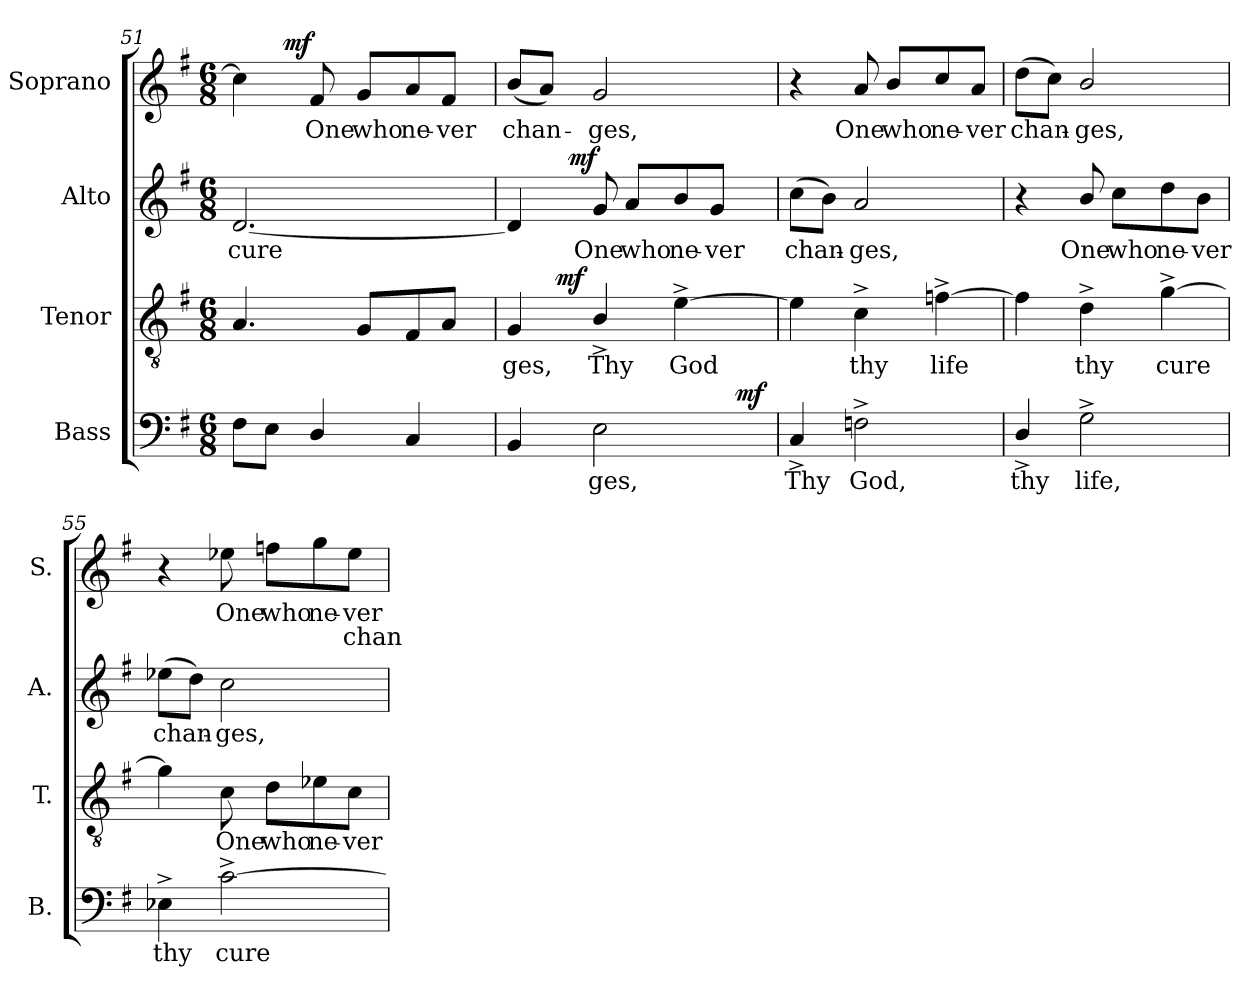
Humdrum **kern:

**kern	**text	**dynam	**kern	**text	**dynam	**kern	**text	**dynam	**kern	**text	**text	**dynam
*part4	*part4	*part4	*part3	*part3	*part3	*part2	*part2	*part2	*part1	*part1	*part1	*part1
*staff4	*staff4	*staff4	*staff3	*staff3	*staff3	*staff2	*staff2	*staff2	*staff1	*staff1	*staff1	*staff1
*I"Bass	*	*	*I"Tenor	*	*	*I"Alto	*	*	*I"Soprano	*	*	*
*I'B.	*	*	*I'T.	*	*	*I'A.	*	*	*I'S.	*	*	*
!!LO:PB:g=z
*clefF4	*	*	*clefGv2	*	*	*clefG2	*	*	*clefG2	*	*	*
*	*	*	*ITrd7c12	*	*	*	*	*	*	*	*	*
*k[f#]	*	*	*k[f#]	*	*	*k[f#]	*	*	*k[f#]	*	*	*
*G:	*	*	*G:	*	*	*G:	*	*	*G:	*	*	*
*M6/8	*	*	*M6/8	*	*	*M6/8	*	*	*M6/8	*	*	*
=51	=51	=51	=51	=51	=51	=51	=51	=51	=51	=51	=51	=51
!	!	!	!	!	!	!	!LO:LY:b:color=#000000	!	!	!	!	!
*	*	*	*	*	*	*	*	*	*^	*	*	*
8F#i\L	.	.	4.AAi/	.	.	[2.di/	cure	.	4cci\]	8ryy	.	.	.
8Ei\J	.	.	.	.	.	.	.	.	.	32ryy	.	.	.
.	.	.	.	.	.	.	.	.	.	256..ryy	.	.	.
.	.	.	.	.	.	.	.	.	.	2ryy	.	.	mf
!	!	!	!	!	!	!	!	!	!	!	!LO:LY:b:color=#000000	!	!
4Di/	.	.	.	.	.	.	.	.	8f#i/	.	One	.	.
!	!	!	!	!	!	!	!	!	!	!	!LO:LY:b:color=#000000	!	!
.	.	.	8GGi/L	.	.	.	.	.	8gi/L	.	who	.	.
!	!	!	!	!	!	!	!	!	!	!	!LO:LY:b:color=#000000	!	!
4Ci/	.	.	8FF#i/	.	.	.	.	.	8ai/	.	ne-	.	.
!	!	!	!	!	!	!	!	!	!	!	!LO:LY:b:color=#000000	!	!
.	.	.	8AAi/J	.	.	.	.	.	8f#i/J	.	-ver	.	.
.	.	.	.	.	.	.	.	.	.	16ryy	.	.	.
.	.	.	.	.	.	.	.	.	.	64ryy	.	.	.
.	.	.	.	.	.	.	.	.	.	128ryy	.	.	.
.	.	.	.	.	.	.	.	.	.	1024ryy	.	.	.
*	*	*	*	*	*	*	*	*	*v	*v	*	*	*
=52	=52	=52	=52	=52	=52	=52	=52	=52	=52	=52	=52	=52
*	*	*	*	*	*	*	*	*	*^	*	*	*
!	!	!	!	!LO:LY:b:color=#000000	!	!	!	!	!	!	!	!	!
*	*	*	*	*	*	*	*	*	*v	*v	*	*	*
*	*	*	*	*	*	*	*	*	*^	*	*	*
!	!	!	!	!	!	!	!	!	!	!	!LO:LY:b:color=#000000	!	!
*^	*	*	*^	*	*	*^	*	*	*v	*v	*	*	*
4BBi/	2ryy	.	.	4GGi/	8ryy	-ges,	.	4di/]	8ryy	.	.	(8bi/L	chan-	.	.
.	.	.	.	.	32ryy	.	.	.	32ryy	.	.	8ai/J)	.	.	.
.	.	.	.	.	256ryy	.	.	.	64ryy	.	.	.	.	.	.
.	.	.	.	.	2ryy	.	mf	.	.	.	.	.	.	.	.
.	.	.	.	.	.	.	.	.	256ryy	.	.	.	.	.	.
.	.	.	.	.	.	.	.	.	1024ryy	.	.	.	.	.	.
.	.	.	.	.	.	.	.	.	2ryy	.	mf	.	.	.	.
!	!	!LO:LY:b:color=#000000	!	!	!	!	!	!	!	!	!	!	!	!	!
!	!	!	!	!	!	!LO:LY:b:color=#000000	!	!	!	!	!	!	!	!	!
!	!	!	!	!	!	!	!	!	!	!LO:LY:b:color=#000000	!	!	!	!	!
!	!	!	!	!	!	!	!	!	!	!	!	!	!LO:LY:b:color=#000000	!	!
2Ei\	.	-ges,	.	4BB^i/	.	Thy	.	8gi/	.	One	.	2gi/	-ges,	.	.
!	!	!	!	!	!	!	!	!	!	!LO:LY:b:color=#000000	!	!	!	!	!
.	.	.	.	.	.	.	.	8ai/L	.	who	.	.	.	.	.
!	!	!	!	!	!	!LO:LY:b:color=#000000	!	!	!	!	!	!	!	!	!
!	!	!	!	!	!	!	!	!	!	!LO:LY:b:color=#000000	!	!	!	!	!
.	8ryy	.	.	[4E^i\	.	God	.	8bi/	.	ne-	.	.	.	.	.
!	!	!	!	!	!	!	!	!	!	!LO:LY:b:color=#000000	!	!	!	!	!
.	32ryy	.	.	.	.	.	.	8gi/J	.	-ver	.	.	.	.	.
.	64ryy	.	.	.	.	.	.	.	.	.	.	.	.	.	.
.	.	.	.	.	16ryy	.	.	.	.	.	.	.	.	.	.
.	1024ryy	.	.	.	.	.	.	.	.	.	.	.	.	.	.
.	16ryy	.	mf	.	.	.	.	.	.	.	.	.	.	.	.
.	.	.	.	.	.	.	.	.	16ryy	.	.	.	.	.	.
.	.	.	.	.	64..ryy	.	.	.	.	.	.	.	.	.	.
.	128...ryy	.	.	.	.	.	.	.	.	.	.	.	.	.	.
.	.	.	.	.	.	.	.	.	128ryy	.	.	.	.	.	.
.	.	.	.	.	.	.	.	.	512.ryy	.	.	.	.	.	.
*v	*v	*	*	*	*	*	*	*v	*v	*	*	*	*	*	*
*	*	*	*v	*v	*	*	*	*	*	*	*	*	*
=53	=53	=53	=53	=53	=53	=53	=53	=53	=53	=53	=53	=53
*^	*	*	*^	*	*	*^	*	*	*	*	*	*
!	!	!LO:LY:b:color=#000000	!	!	!	!	!	!	!	!	!	!	!	!	!
*v	*v	*	*	*	*	*	*	*v	*v	*	*	*	*	*	*
*	*	*	*v	*v	*	*	*	*	*	*	*	*	*
*^	*	*	*^	*	*	*^	*	*	*	*	*	*
!	!	!	!	!	!	!	!	!	!	!LO:LY:b:color=#000000	!	!	!	!	!
*v	*v	*	*	*	*	*	*	*v	*v	*	*	*	*	*	*
*	*	*	*v	*v	*	*	*	*	*	*	*	*	*
4C^i/	Thy	.	4Ei\]	.	.	(8cci\L	chan-	.	4r	.	.	.
.	.	.	.	.	.	8bi\J)	.	.	.	.	.	.
!	!LO:LY:b:color=#000000	!	!	!	!	!	!	!	!	!	!	!
!	!	!	!	!LO:LY:b:color=#000000	!	!	!	!	!	!	!	!
!	!	!	!	!	!	!	!LO:LY:b:color=#000000	!	!	!	!	!
!	!	!	!	!	!	!	!	!	!	!LO:LY:b:color=#000000	!	!
2Fn^i\	God,	.	4C^i\	thy	.	2ai/	-ges,	.	8ai/	One	.	.
!	!	!	!	!	!	!	!	!	!	!LO:LY:b:color=#000000	!	!
.	.	.	.	.	.	.	.	.	8bi/L	who	.	.
!	!	!	!	!LO:LY:b:color=#000000	!	!	!	!	!	!	!	!
!	!	!	!	!	!	!	!	!	!	!LO:LY:b:color=#000000	!	!
.	.	.	[4Fn^i\	life	.	.	.	.	8cci/	ne-	.	.
!	!	!	!	!	!	!	!	!	!	!LO:LY:b:color=#000000	!	!
.	.	.	.	.	.	.	.	.	8ai/J	-ver	.	.
!!LO:LB:g=z
=54	=54	=54	=54	=54	=54	=54	=54	=54	=54	=54	=54	=54
!	!LO:LY:b:color=#000000	!	!	!	!	!	!	!	!	!	!	!
!	!	!	!	!	!	!	!	!	!	!LO:LY:b:color=#000000	!	!
4D^i/	thy	.	4Fi\]	.	.	4r	.	.	(8ddi\L	chan-	.	.
.	.	.	.	.	.	.	.	.	8cci\J)	.	.	.
!	!LO:LY:b:color=#000000	!	!	!	!	!	!	!	!	!	!	!
!	!	!	!	!LO:LY:b:color=#000000	!	!	!	!	!	!	!	!
!	!	!	!	!	!	!	!LO:LY:b:color=#000000	!	!	!	!	!
!	!	!	!	!	!	!	!	!	!	!LO:LY:b:color=#000000	!	!
2G^i\	life,	.	4D^i\	thy	.	8bi/	One	.	2bi/	-ges,	.	.
!	!	!	!	!	!	!	!LO:LY:b:color=#000000	!	!	!	!	!
.	.	.	.	.	.	8cci\L	who	.	.	.	.	.
!	!	!	!	!LO:LY:b:color=#000000	!	!	!	!	!	!	!	!
!	!	!	!	!	!	!	!LO:LY:b:color=#000000	!	!	!	!	!
.	.	.	[4G^i\	cure	.	8ddi\	ne-	.	.	.	.	.
!	!	!	!	!	!	!	!LO:LY:b:color=#000000	!	!	!	!	!
.	.	.	.	.	.	8bi\J	-ver	.	.	.	.	.
=55	=55	=55	=55	=55	=55	=55	=55	=55	=55	=55	=55	=55
!	!LO:LY:b:color=#000000	!	!	!	!	!	!	!	!	!	!	!
!	!	!	!	!	!	!	!LO:LY:b:color=#000000	!	!	!	!	!
4E-X^i\	thy	.	4Gi\]	.	.	(8ee-Xi\L	chan-	.	4r	.	.	.
.	.	.	.	.	.	8ddi\J)	.	.	.	.	.	.
!	!LO:LY:b:color=#000000	!	!	!	!	!	!	!	!	!	!	!
!	!	!	!	!LO:LY:b:color=#000000	!	!	!	!	!	!	!	!
!	!	!	!	!	!	!	!LO:LY:b:color=#000000	!	!	!	!	!
!	!	!	!	!	!	!	!	!	!	!LO:LY:b:color=#000000	!	!
[2c^i\	cure	.	8Ci\	One	.	2cci\	-ges,	.	8ee-Xi\	One	.	.
!	!	!	!	!LO:LY:b:color=#000000	!	!	!	!	!	!	!	!
!	!	!	!	!	!	!	!	!	!	!LO:LY:b:color=#000000	!	!
.	.	.	8Di\L	who	.	.	.	.	8ffni\L	who	.	.
!	!	!	!	!LO:LY:b:color=#000000	!	!	!	!	!	!	!	!
!	!	!	!	!	!	!	!	!	!	!LO:LY:b:color=#000000	!	!
.	.	.	8E-Xi\	ne-	.	.	.	.	8ggi\	ne-	.	.
!	!	!	!	!LO:LY:b:color=#000000	!	!	!	!	!	!	!	!
!	!	!	!	!	!	!	!	!	!	!LO:LY:b:color=#000000	!LO:LY:b:color=#000000	!
.	.	.	8Ci\J	-ver	.	.	.	.	8ee-i\J	-ver	chan-	.
=	=	=	=	=	=	=	=	=	=	=	=	=
*-	*-	*-	*-	*-	*-	*-	*-	*-	*-	*-	*-	*-
